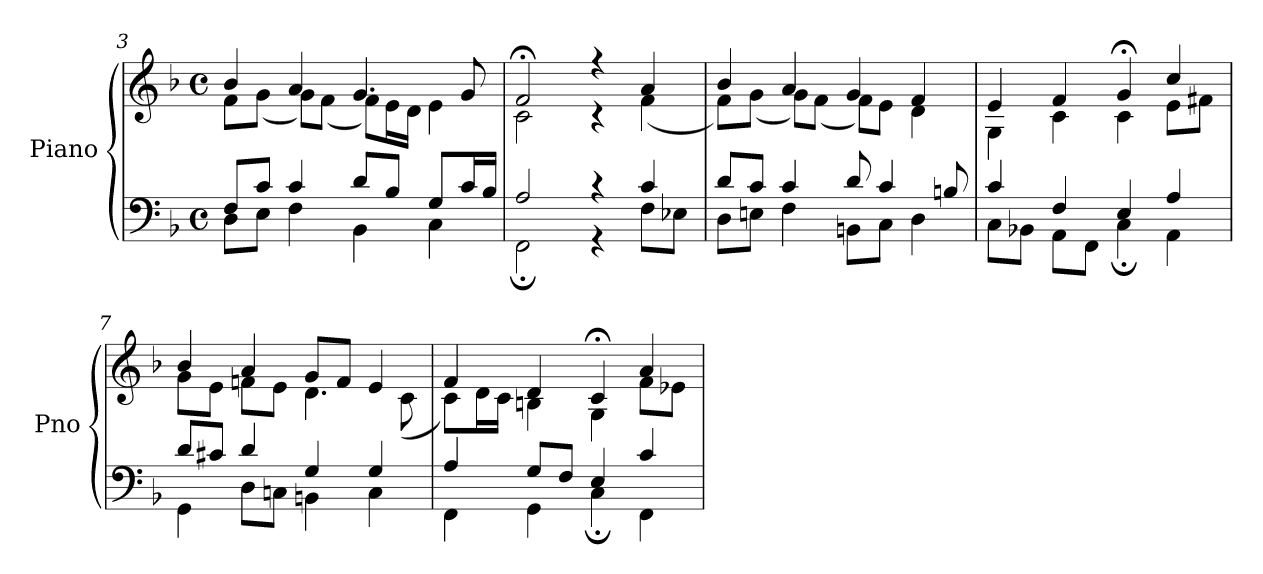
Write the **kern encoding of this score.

**kern	**kern
*part1	*part1
*staff2	*staff1
*I"Piano	*
*I'Pno	*
*clefF4	*clefG2
*k[b-]	*k[b-]
*M4/4	*M4/4
*met(c)	*met(c)
=3	=3
*^	*^
8F/L	8D\L	4b-/	8f\L
8c/J	8E\J	.	(<8g\J
4c/	4F\	4a/	8g\L)
.	.	.	(<8f\J
8d/L	4BB-\	4.g/	8f\L)
8B-/J	.	.	16e\L
.	.	.	16d\JJ
8G/L	4C\	.	4e\
16c/L	.	8g/	.
16B-/JJ	.	.	.
=4	=4	=4	=4
2A/	2FF;\	2f;</	2c\
4r	4r	4r	4r
4c/	8F\L	4a/	(<4f\
.	8E-X\J	.	.
=5	=5	=5	=5
8d/L	8D\L	4b-/	8f\L)
8c/J	8En\J	.	(<8g\J
4c/	4F\	4a/	8g\L)
.	.	.	(<8f\J
8d/	8BBn\L	4g/	8f\L)
4c/	8C\J	.	8e\J
.	4D\	4f/	4d\
8Bn/	.	.	.
=6	=6	=6	=6
4c/	8C\L	4e/	4G\
.	8BB-X\J	.	.
4F/	8AA\L	4f/	4c\
.	8FF\J	.	.
4E/	4C;\	4g;</	4c\
4A/	4AA\	4cc/	8e\L
.	.	.	8f#X\J
=7	=7	=7	=7
8d/L	4GG\	4b-/	8g\L
8c#X/J	.	.	8e\J
4d/	8D\L	4a/	8fn\L
.	8Cn\J	.	8e\J
4G/	4BBn\	8g/L	4.d\
.	.	8f/J	.
4G/	4C\	4e/	.
.	.	.	(<8c\
=8	=8	=8	=8
4A/	4FF\	4f/	8c\L)
.	.	.	16d\L
.	.	.	16c\JJ
8G/L	4GG\	4d/	4Bn\
8F/J	.	.	.
4E/	4C;\	4c;</	4G\
4c/	4FF\	4a/	8f\L
.	.	.	8e-X\J
*v	*v	*	*
*	*v	*v
=	=
*-	*-
